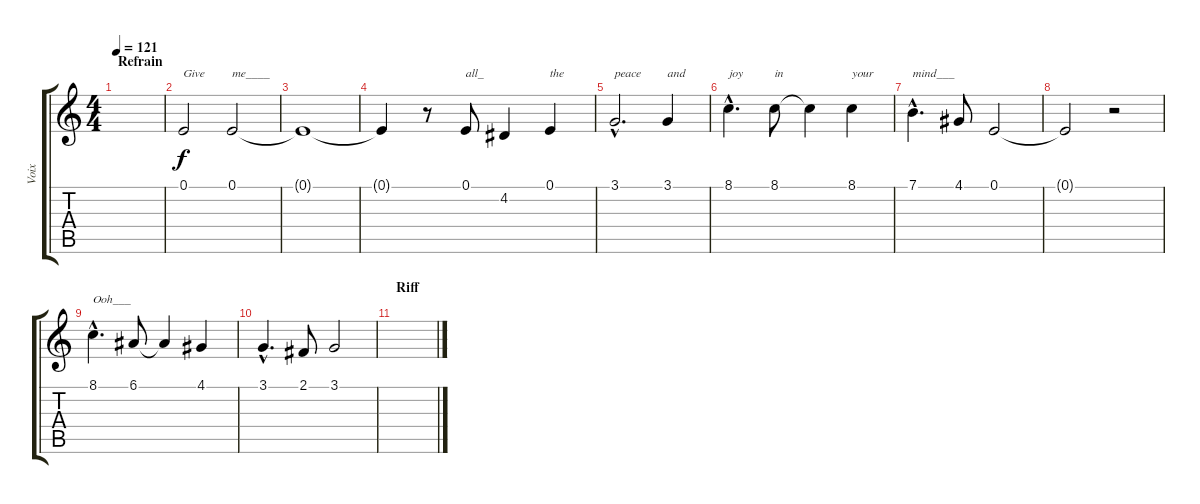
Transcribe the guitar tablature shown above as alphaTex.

\track ("Voix" "Voix") {instrument choiraahs}
\staff {score tabs}
\tuning (E4 B3 G3 D3 A2 E2) {hide}
\ts (4 4)
\section ("" "Refrain")
\tempo 121
\clef g2
\ks c
|
0.1.2{txt "Give"} 0.1.2{txt "me____"} |
0.1{t}.1 |
0.1{t}.4 r.8 0.1.8{txt "all_"} 4.2.4 0.1.4{txt "the"} |
3.1{hac}.2{d txt "peace"} 3.1.4{txt "and"} |
8.1{hac}.4{d txt "joy"} 8.1.8{txt "in"} 8.1{t}.4 8.1.4{txt "your"} |
7.1{hac}.4{d txt "mind___"} 4.1.8 0.1.2 |
0.1{t}.2 r.2 |
8.1{hac}.4{d txt "Ooh___"} 6.1.8 6.1{t}.4 4.1.4 |
3.1{hac}.4{d} 2.1.8 3.1.2 |
\section ("" "Riff")
